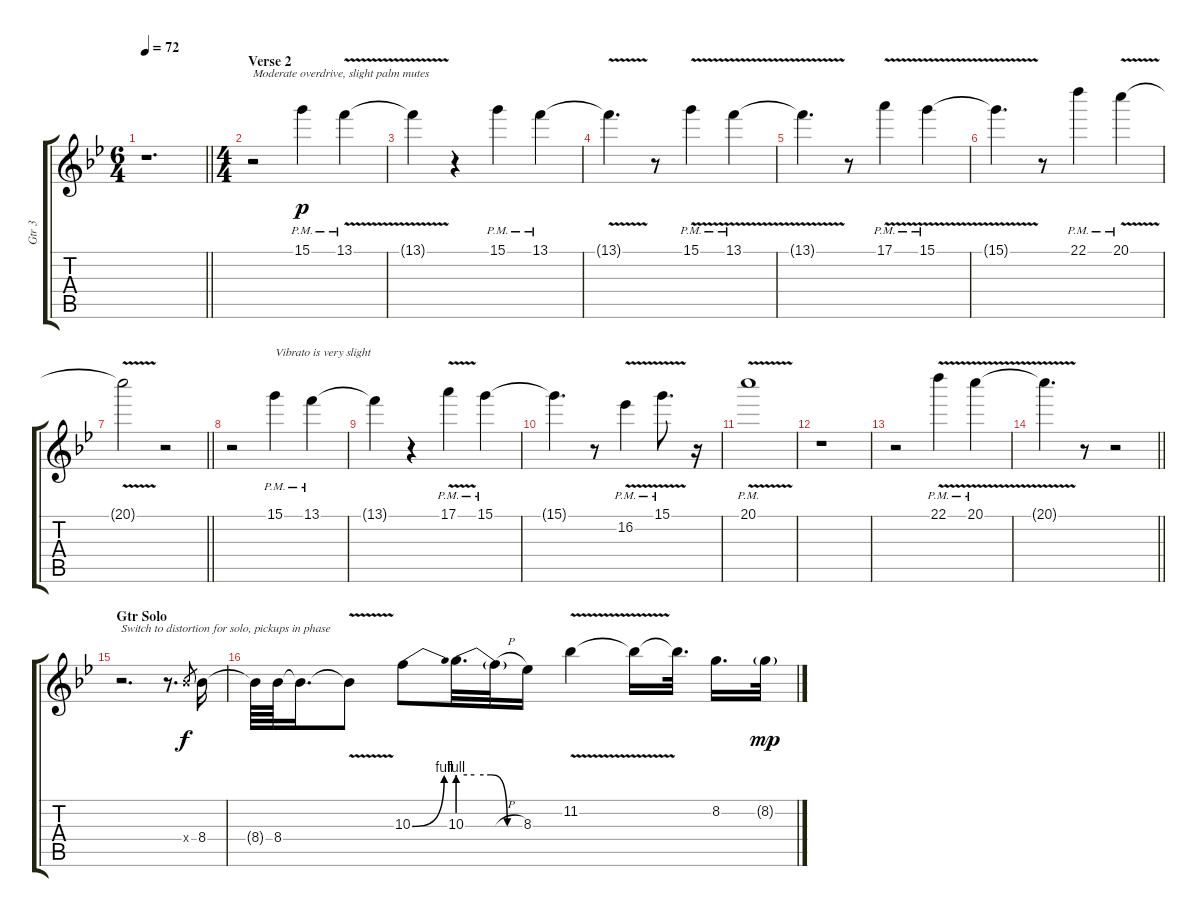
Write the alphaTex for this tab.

\track ("Gtr 3" "Gtr 3") {instrument overdrivenguitar}
\staff {score tabs}
\tuning (E4 B3 G3 D3 A2 E2) {hide}
\ts (6 4)
\tempo 72
\clef g2
\barLineRight lightlight
\ks bb
r.1{d dy p} |
\ts (4 4)
\section ("" "Verse 2")
r.2{txt "Moderate overdrive, slight palm mutes"} 15.1{pm}.4 13.1{v pm}.4 |
13.1{t}.4 r.4 15.1{pm}.4 13.1{pm}.4 |
13.1{v t}.4{d} r.8 15.1{v pm}.4 13.1{v pm}.4 |
13.1{t}.4{d} r.8 17.1{v pm}.4 15.1{v pm}.4 |
15.1{t}.4{d} r.8 22.1{pm}.4 20.1{v pm}.4 |
\barLineRight lightlight
20.1{t}.2 r.2 |
r.2 15.1{pm}.4{txt "Vibrato is very slight"} 13.1{pm}.4 |
13.1{t}.4 r.4 17.1{v pm}.4 15.1{pm}.4 |
15.1{t}.4{d} r.8 16.2{v pm}.4 15.1{v pm}.8{d} r.16 |
20.1{v pm}.1 |
r.1 |
r.2 22.1{v pm}.4 20.1{v pm}.4 |
\barLineRight lightlight
20.1{t}.4{d} r.8 r.2 |
\section ("" "Gtr Solo")
r.2{d txt "Switch to distortion for solo, pickups in phase" balance 8 instrument distortionguitar} r.8{d} 8.4{x}.8{gr dy f} 8.4.16 |
8.4{t}.64 8.4.64 8.4{t}.16{d} 8.4{v t}.8 10.3{be (bend 0 0 60 4)}.8 10.3{be (custom 0 4 15 4 30 4 45 0 60 0)}.32{d} 10.3{h t}.32 8.3.16 11.2{v}.4 11.2{t}.16 11.2{t}.32{d beam split} 8.2.16{d} 8.2{g}.32{dy mp}
